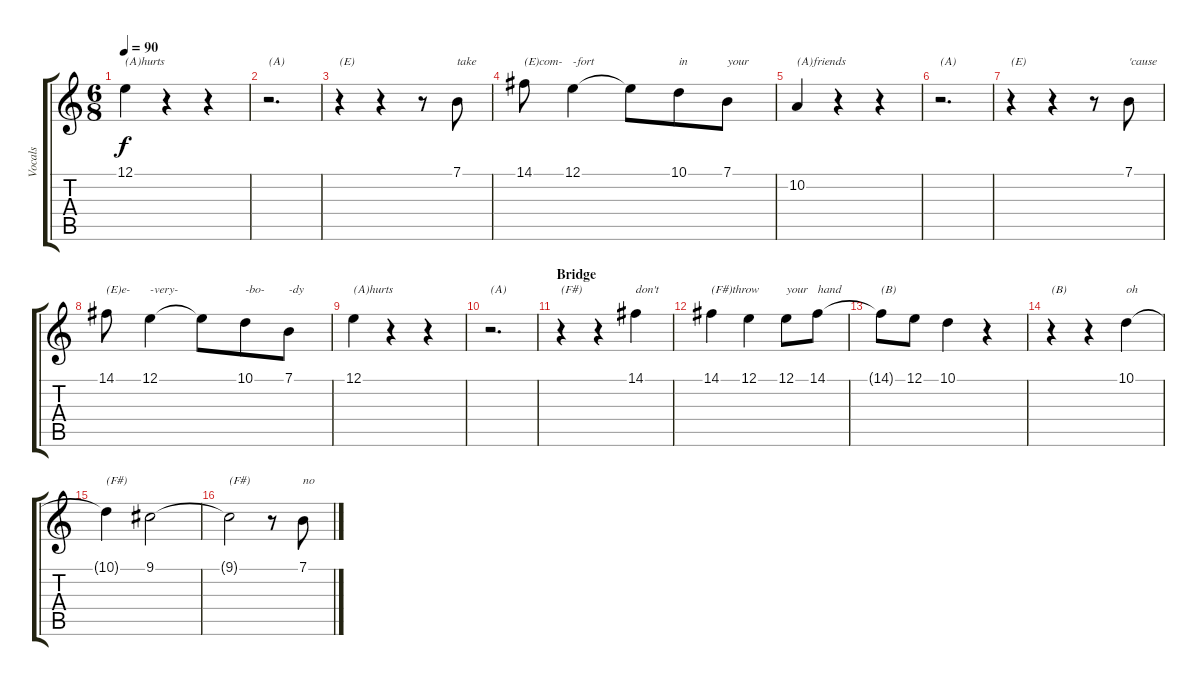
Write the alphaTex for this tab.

\track ("Vocals" "Vocals") {instrument steeldrums}
\staff {score tabs}
\tuning (E4 B3 G3 D3 A2 E2) {hide}
\ts (6 8)
\tempo 90
\clef g2
\ks c
12.1.4{txt "(A)hurts" dy f} r.4 r.4 |
r.2{d txt "(A)"} |
r.4{txt "(E)"} r.4 r.8 7.1.8{txt "take"} |
14.1.8{txt "(E)com-"} 12.1.4{txt "-fort"} 12.1{t}.8 10.1.8{txt "in"} 7.1.8{txt "your"} |
10.2.4{txt "(A)friends"} r.4 r.4 |
r.2{d txt "(A)"} |
r.4{txt "(E)"} r.4 r.8 7.1.8{txt "'cause"} |
14.1.8{txt "(E)e-"} 12.1.4{txt "-very-"} 12.1{t}.8 10.1.8{txt "-bo-"} 7.1.8{txt "-dy"} |
12.1.4{txt "(A)hurts"} r.4 r.4 |
r.2{d txt "(A)"} |
\section ("" "Bridge")
r.4{txt "(F#)"} r.4 14.1.4{txt "don't"} |
14.1.4{txt "(F#)throw"} 12.1.4 12.1.8{txt "your"} 14.1.8{txt "hand"} |
14.1{t}.8{txt "(B)"} 12.1.8 10.1.4 r.4 |
r.4{txt "(B)"} r.4 10.1.4{txt "oh"} |
10.1{t}.4{txt "(F#)"} 9.1.2 |
9.1{t}.2{txt "(F#)"} r.8 7.1.8{txt "no"}
